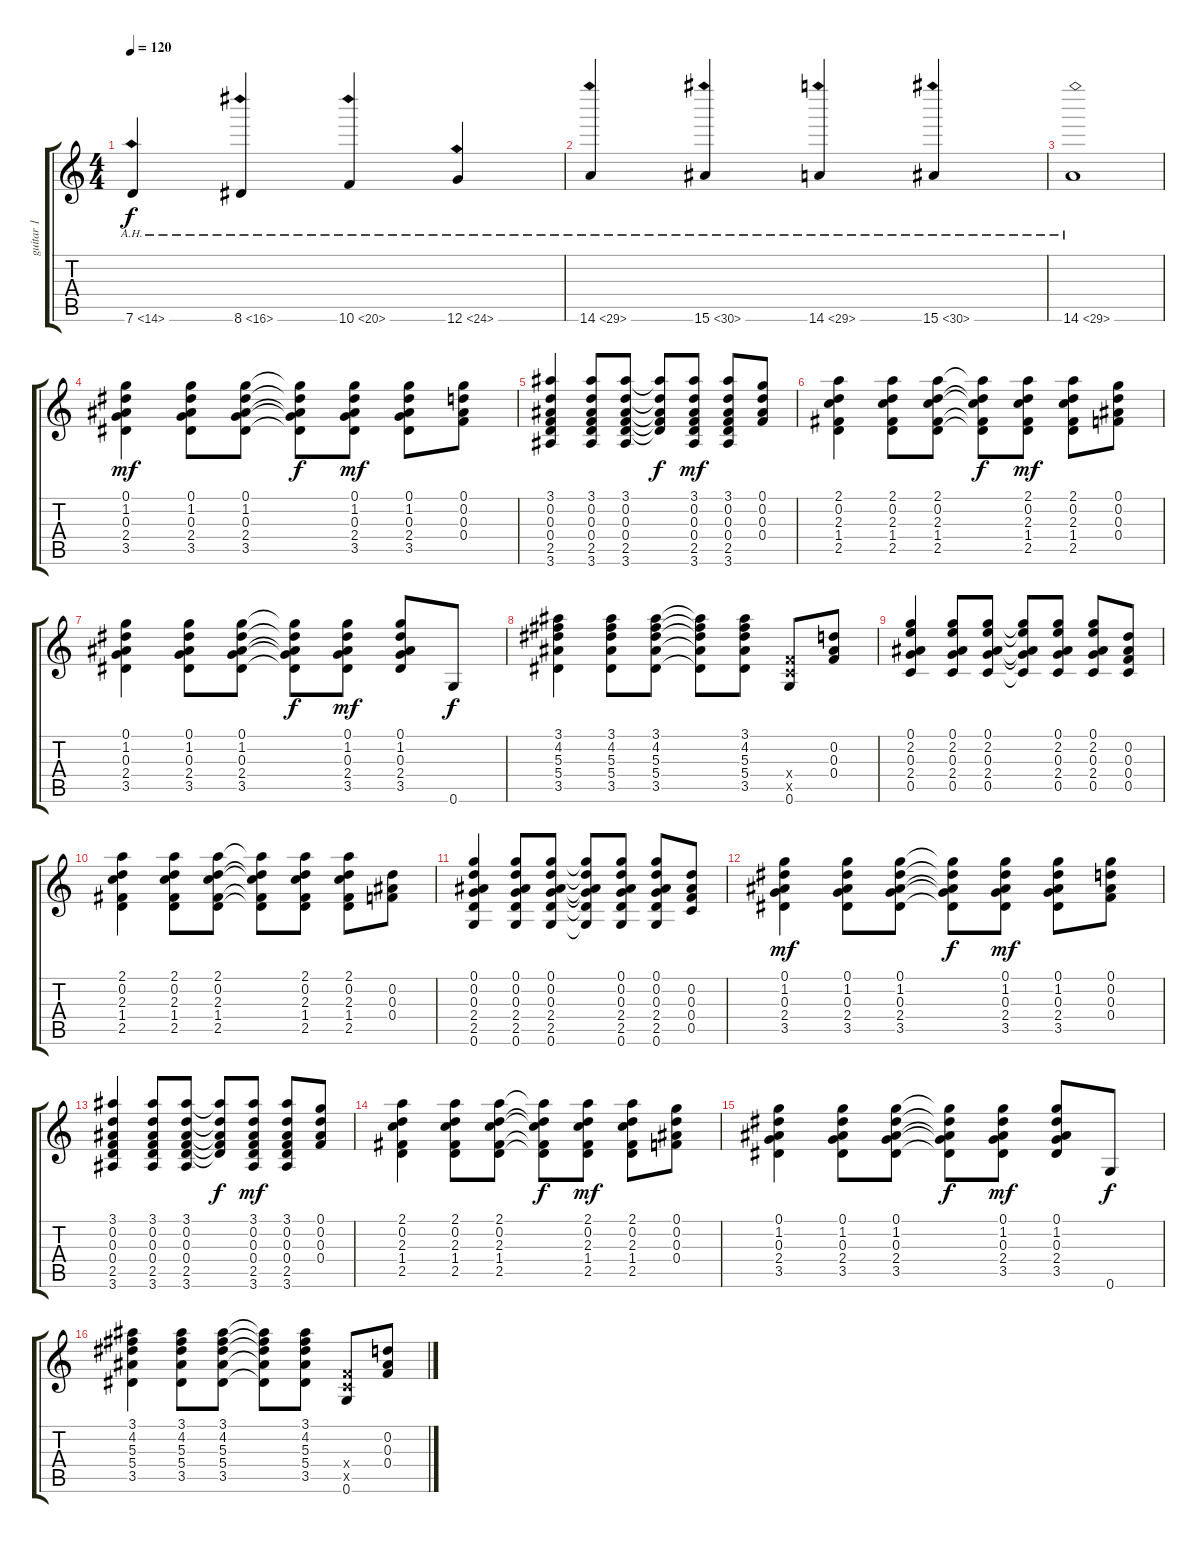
\track ("guitar 1" "guitar 1") {instrument electricguitarclean}
\staff {score tabs}
\tuning (G4 D4 Bb3 F3 C3 G2) {hide}
\ts (4 4)
\tempo 120
\clef g2
\ks c
7.6{ah 7}.4{dy f} 8.6{ah 8}.4 10.6{ah 10}.4 12.6{ah 12}.4 |
14.6{ah 15}.4 15.6{ah 15}.4 14.6{ah 15}.4 15.6{ah 15}.4 |
14.6{ah 15}.1 |
(0.1 1.2 0.3 2.4 3.5).4{dy mf instrument acousticguitarsteel} (0.1 1.2 0.3 2.4 3.5).8 (0.1 1.2 0.3 2.4 3.5).8 (0.1{t} 1.2{t} 0.3{t} 2.4{t} 3.5{t}).8{dy f} (0.1 1.2 0.3 2.4 3.5).8{dy mf} (0.1 1.2 0.3 2.4 3.5).8 (0.1 0.2 0.3 0.4).8 |
(3.1 0.2 0.3 0.4 2.5 3.6).4{instrument acousticguitarsteel} (3.1 0.2 0.3 0.4 2.5 3.6).8 (3.1 0.2 0.3 0.4 2.5 3.6).8 (3.1{t} 0.2{t} 0.3{t} 0.4{t} 2.5{t}).8{dy f} (3.1 0.2 0.3 0.4 2.5 3.6).8{dy mf} (3.1 0.2 0.3 0.4 2.5 3.6).8 (0.1 0.2 0.3 0.4).8 |
(2.1 0.2 2.3 1.4 2.5).4{instrument acousticguitarsteel} (2.1 0.2 2.3 1.4 2.5).8 (2.1 0.2 2.3 1.4 2.5).8 (2.1{t} 0.2{t} 2.3{t} 1.4{t} 2.5{t}).8{dy f} (2.1 0.2 2.3 1.4 2.5).8{dy mf} (2.1 0.2 2.3 1.4 2.5).8 (0.1 0.2 0.3 0.4).8 |
(0.1 1.2 0.3 2.4 3.5).4{instrument acousticguitarsteel} (0.1 1.2 0.3 2.4 3.5).8 (0.1 1.2 0.3 2.4 3.5).8 (0.1{t} 1.2{t} 0.3{t} 2.4{t} 3.5{t}).8{dy f} (0.1 1.2 0.3 2.4 3.5).8{dy mf} (0.1 1.2 0.3 2.4 3.5).8 0.6.8{dy f} |
(3.1 4.2 5.3 5.4 3.5).4 (3.1 4.2 5.3 5.4 3.5).8 (3.1 4.2 5.3 5.4 3.5).8 (3.1{t} 4.2{t} 5.3{t} 5.4{t} 3.5{t}).8 (3.1 4.2 5.3 5.4 3.5).8 (0.4{x} 0.5{x} 0.6).8 (0.2 0.3 0.4).8 |
(0.1 2.2 0.3 2.4 0.5).4 (0.1 2.2 0.3 2.4 0.5).8 (0.1 2.2 0.3 2.4 0.5).8 (0.1{t} 2.2{t} 0.3{t} 2.4{t} 0.5{t}).8 (0.1 2.2 0.3 2.4 0.5).8 (0.1 2.2 0.3 2.4 0.5).8 (0.2 0.3 0.4 0.5).8 |
(2.1 0.2 2.3 1.4 2.5).4 (2.1 0.2 2.3 1.4 2.5).8 (2.1 0.2 2.3 1.4 2.5).8 (2.1{t} 0.2{t} 2.3{t} 1.4{t} 2.5{t}).8 (2.1 0.2 2.3 1.4 2.5).8 (2.1 0.2 2.3 1.4 2.5).8 (0.2 0.3 0.4).8 |
(0.1 0.2 0.3 2.4 2.5 0.6).4 (0.1 0.2 0.3 2.4 2.5 0.6).8 (0.1 0.2 0.3 2.4 2.5 0.6).8 (0.1{t} 0.2{t} 0.3{t} 2.4{t} 2.5{t} 0.6{t}).8 (0.1 0.2 0.3 2.4 2.5 0.6).8 (0.1 0.2 0.3 2.4 2.5 0.6).8 (0.2 0.3 0.4 0.5).8 |
(0.1 1.2 0.3 2.4 3.5).4{dy mf instrument acousticguitarsteel} (0.1 1.2 0.3 2.4 3.5).8 (0.1 1.2 0.3 2.4 3.5).8 (0.1{t} 1.2{t} 0.3{t} 2.4{t} 3.5{t}).8{dy f} (0.1 1.2 0.3 2.4 3.5).8{dy mf} (0.1 1.2 0.3 2.4 3.5).8 (0.1 0.2 0.3 0.4).8 |
(3.1 0.2 0.3 0.4 2.5 3.6).4{instrument acousticguitarsteel} (3.1 0.2 0.3 0.4 2.5 3.6).8 (3.1 0.2 0.3 0.4 2.5 3.6).8 (3.1{t} 0.2{t} 0.3{t} 0.4{t} 2.5{t}).8{dy f} (3.1 0.2 0.3 0.4 2.5 3.6).8{dy mf} (3.1 0.2 0.3 0.4 2.5 3.6).8 (0.1 0.2 0.3 0.4).8 |
(2.1 0.2 2.3 1.4 2.5).4{instrument acousticguitarsteel} (2.1 0.2 2.3 1.4 2.5).8 (2.1 0.2 2.3 1.4 2.5).8 (2.1{t} 0.2{t} 2.3{t} 1.4{t} 2.5{t}).8{dy f} (2.1 0.2 2.3 1.4 2.5).8{dy mf} (2.1 0.2 2.3 1.4 2.5).8 (0.1 0.2 0.3 0.4).8 |
(0.1 1.2 0.3 2.4 3.5).4{instrument acousticguitarsteel} (0.1 1.2 0.3 2.4 3.5).8 (0.1 1.2 0.3 2.4 3.5).8 (0.1{t} 1.2{t} 0.3{t} 2.4{t} 3.5{t}).8{dy f} (0.1 1.2 0.3 2.4 3.5).8{dy mf} (0.1 1.2 0.3 2.4 3.5).8 0.6.8{dy f} |
(3.1 4.2 5.3 5.4 3.5).4 (3.1 4.2 5.3 5.4 3.5).8 (3.1 4.2 5.3 5.4 3.5).8 (3.1{t} 4.2{t} 5.3{t} 5.4{t} 3.5{t}).8 (3.1 4.2 5.3 5.4 3.5).8 (0.4{x} 0.5{x} 0.6).8 (0.2 0.3 0.4).8
